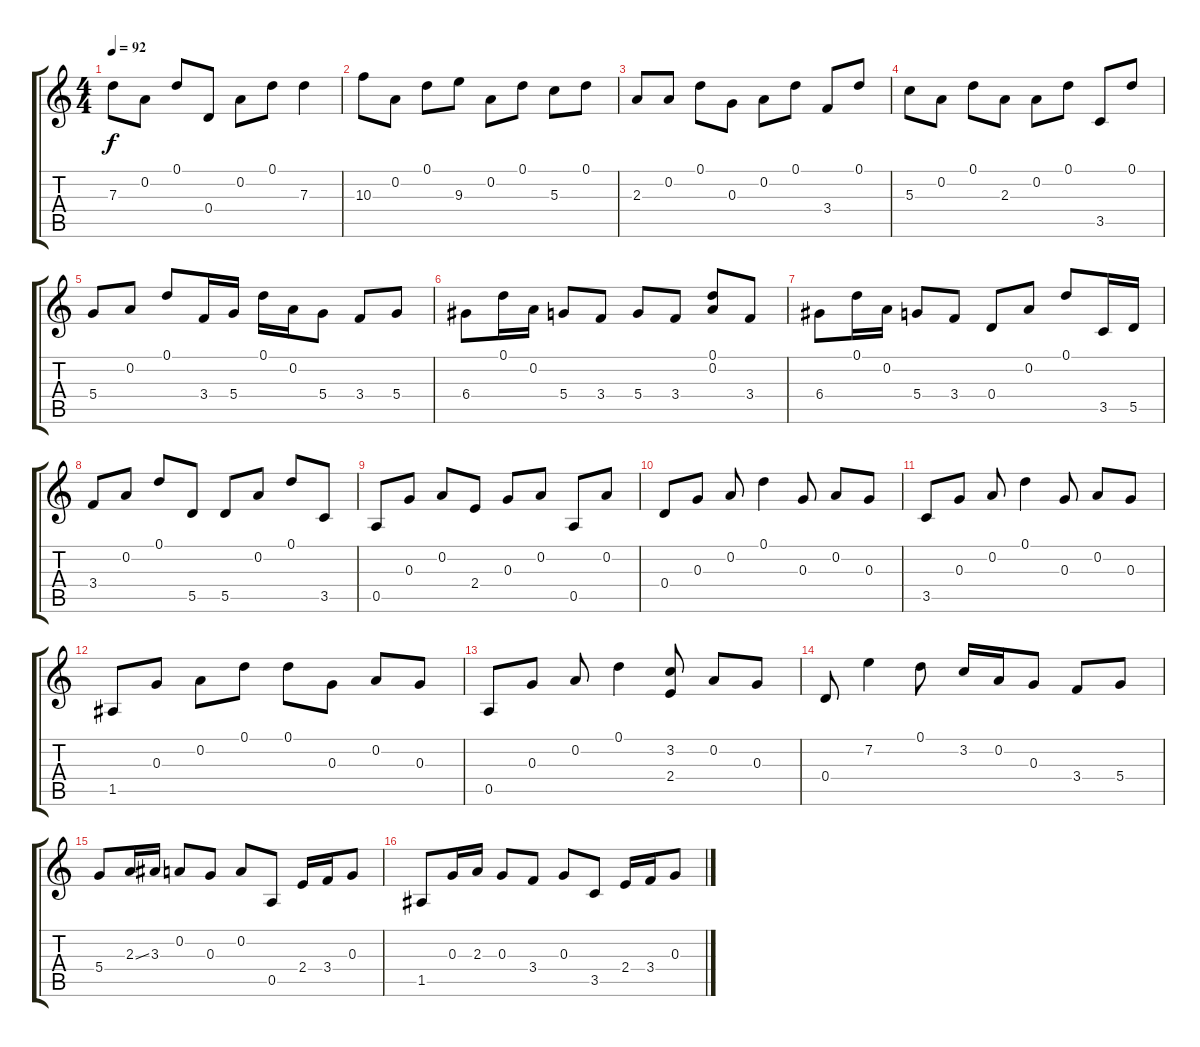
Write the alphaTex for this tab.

\track "" {instrument acousticguitarsteel}
\staff {score tabs}
\tuning (D4 A3 G3 D3 A2 D2) {hide}
\ts (4 4)
\tempo 92
\clef g2
\ks c
7.3.8{dy f} 0.2.8 0.1.8 0.4.8 0.2.8 0.1.8 7.3.4 |
10.3.8 0.2.8 0.1.8 9.3.8 0.2.8 0.1.8 5.3.8 0.1.8 |
2.3.8 0.2.8 0.1.8 0.3.8 0.2.8 0.1.8 3.4.8 0.1.8 |
5.3.8 0.2.8 0.1.8 2.3.8 0.2.8 0.1.8 3.5.8 0.1.8 |
5.4.8 0.2.8 0.1.8 3.4.16 5.4.16 0.1.16 0.2.16 5.4.8 3.4.8 5.4.8 |
6.4.8 0.1.16 0.2.16 5.4.8 3.4.8 5.4.8 3.4.8 (0.1 0.2).8 3.4.8 |
6.4.8 0.1.16 0.2.16 5.4.8 3.4.8 0.4.8 0.2.8 0.1.8 3.5.16 5.5.16 |
3.4.8 0.2.8 0.1.8 5.5.8 5.5.8 0.2.8 0.1.8 3.5.8 |
0.5.8 0.3.8 0.2.8 2.4.8 0.3.8 0.2.8 0.5.8 0.2.8 |
0.4.8 0.3.8 0.2.8 0.1.4 0.3.8 0.2.8 0.3.8 |
3.5.8 0.3.8 0.2.8 0.1.4 0.3.8 0.2.8 0.3.8 |
1.5.8 0.3.8 0.2.8 0.1.8 0.1.8 0.3.8 0.2.8 0.3.8 |
0.5.8 0.3.8 0.2.8 0.1.4 (3.2 2.4).8 0.2.8 0.3.8 |
0.4.8 7.2.4 0.1.8 3.2.16 0.2.16 0.3.8 3.4.8 5.4.8 |
5.4.8 2.3{ss}.16 3.3.16 0.2.8 0.3.8 0.2.8 0.5.8 2.4.16 3.4.16 0.3.8 |
1.5.8 0.3.16 2.3.16 0.3.8 3.4.8 0.3.8 3.5.8 2.4.16 3.4.16 0.3.8
